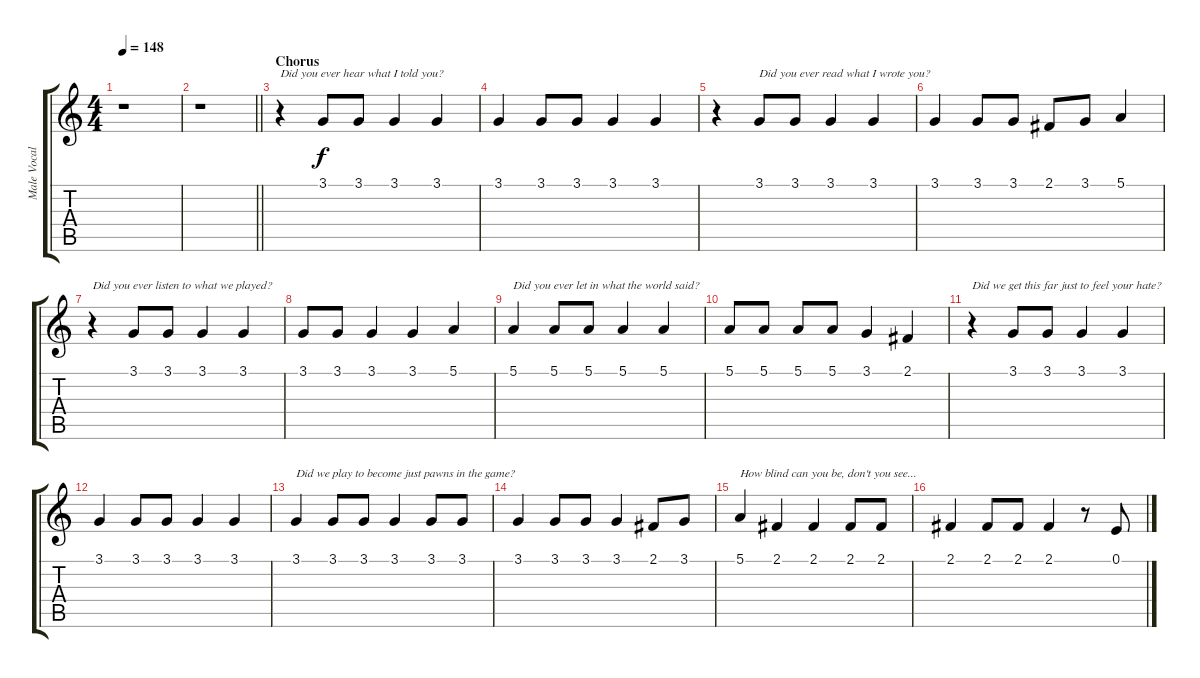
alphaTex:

\track ("Male Vocals (Marco)" "Male Vocal") {instrument lead2sawtooth}
\staff {score tabs}
\tuning (E4 B3 G3 D3 A2 E2) {hide}
\ts (4 4)
\tempo 148
\clef g2
\ks c
r.1{dy f} |
\barLineRight lightlight
r.1 |
\section ("" "Chorus")
r.4{txt "Did you ever hear what I told you?"} 3.1.8 3.1.8 3.1.4 3.1.4 |
3.1.4 3.1.8 3.1.8 3.1.4 3.1.4 |
r.4 3.1.8{txt "Did you ever read what I wrote you?"} 3.1.8 3.1.4 3.1.4 |
3.1.4 3.1.8 3.1.8 2.1.8 3.1.8 5.1.4 |
r.4{txt "Did you ever listen to what we played?"} 3.1.8 3.1.8 3.1.4 3.1.4 |
3.1.8 3.1.8 3.1.4 3.1.4 5.1.4 |
5.1.4{txt "Did you ever let in what the world said?"} 5.1.8 5.1.8 5.1.4 5.1.4 |
5.1.8 5.1.8 5.1.8 5.1.8 3.1.4 2.1.4 |
r.4{txt "Did we get this far just to feel your hate?"} 3.1.8 3.1.8 3.1.4 3.1.4 |
3.1.4 3.1.8 3.1.8 3.1.4 3.1.4 |
3.1.4{txt "Did we play to become just pawns in the game?"} 3.1.8 3.1.8 3.1.4 3.1.8 3.1.8 |
3.1.4 3.1.8 3.1.8 3.1.4 2.1.8 3.1.8 |
5.1.4{txt "How blind can you be, don't you see..."} 2.1.4 2.1.4 2.1.8 2.1.8 |
2.1.4 2.1.8 2.1.8 2.1.4 r.8 0.1.8
